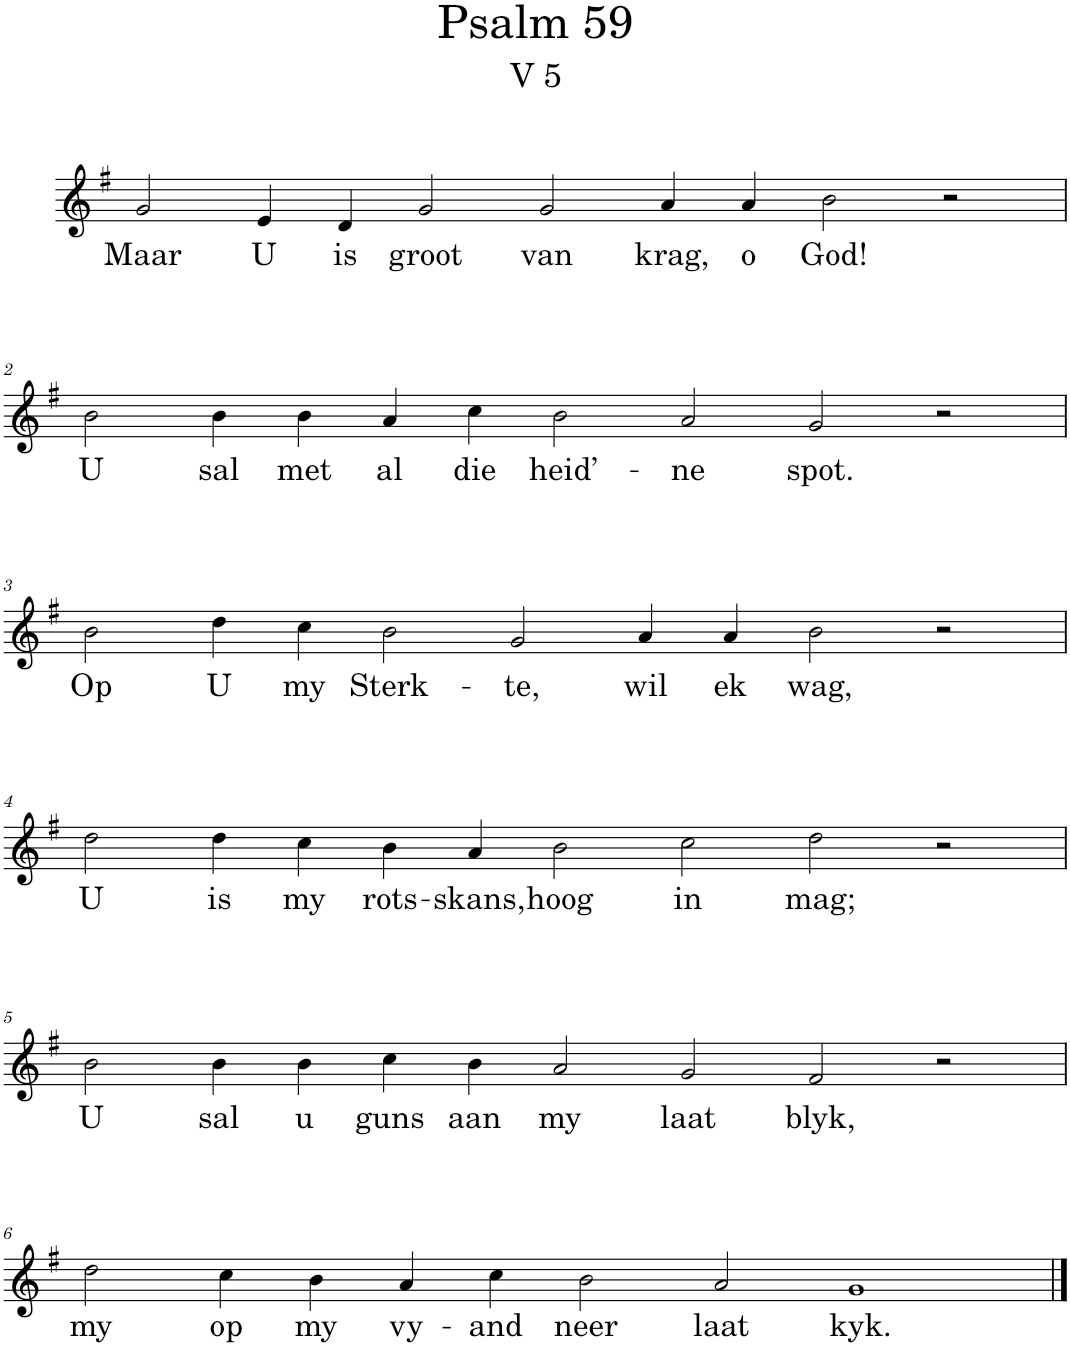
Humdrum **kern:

**kern	**text
*part1	*part1
*staff1	*staff1
*I"Organ	*
*I'Org.	*
*clefG2	*
*k[f#]	*
*M14/4	*
=1	=1
!	!LO:LY:b
2g/	Maar
!	!LO:LY:b
4e/	U
!	!LO:LY:b
4d/	is
!	!LO:LY:b
2g/	groot
!	!LO:LY:b
2g/	van
!	!LO:LY:b
4a/	krag,
!	!LO:LY:b
4a/	o
!	!LO:LY:b
2b\	God!
2r	.
!!LO:LB:g=z
=2	=2
!	!LO:LY:b
2b\	U
!	!LO:LY:b
4b\	sal
!	!LO:LY:b
4b\	met
!	!LO:LY:b
4a/	al
!	!LO:LY:b
4cc\	die
!	!LO:LY:b
2b\	heid’-
!	!LO:LY:b
2a/	-ne
!	!LO:LY:b
2g/	spot.
2r	.
!!LO:LB:g=z
=3	=3
!	!LO:LY:b
2b\	Op
!	!LO:LY:b
4dd\	U
!	!LO:LY:b
4cc\	my
!	!LO:LY:b
2b\	Sterk-
!	!LO:LY:b
2g/	-te,
!	!LO:LY:b
4a/	wil
!	!LO:LY:b
4a/	ek
!	!LO:LY:b
2b\	wag,
2r	.
!!LO:LB:g=z
=4	=4
!	!LO:LY:b
2dd\	U
!	!LO:LY:b
4dd\	is
!	!LO:LY:b
4cc\	my
!	!LO:LY:b
4b\	rots-
!	!LO:LY:b
4a/	-skans,
!	!LO:LY:b
2b\	hoog
!	!LO:LY:b
2cc\	in
!	!LO:LY:b
2dd\	mag;
2r	.
!!LO:LB:g=z
=5	=5
!	!LO:LY:b
2b\	U
!	!LO:LY:b
4b\	sal
!	!LO:LY:b
4b\	u
!	!LO:LY:b
4cc\	guns
!	!LO:LY:b
4b\	aan
!	!LO:LY:b
2a/	my
!	!LO:LY:b
2g/	laat
!	!LO:LY:b
2f#/	blyk,
2r	.
!!LO:LB:g=z
=6	=6
!	!LO:LY:b
2dd\	my
!	!LO:LY:b
4cc\	op
!	!LO:LY:b
4b\	my
!	!LO:LY:b
4a/	vy-
!	!LO:LY:b
4cc\	-and
!	!LO:LY:b
2b\	neer
!	!LO:LY:b
2a/	laat
!	!LO:LY:b
1g	kyk.
==	==
*-	*-
